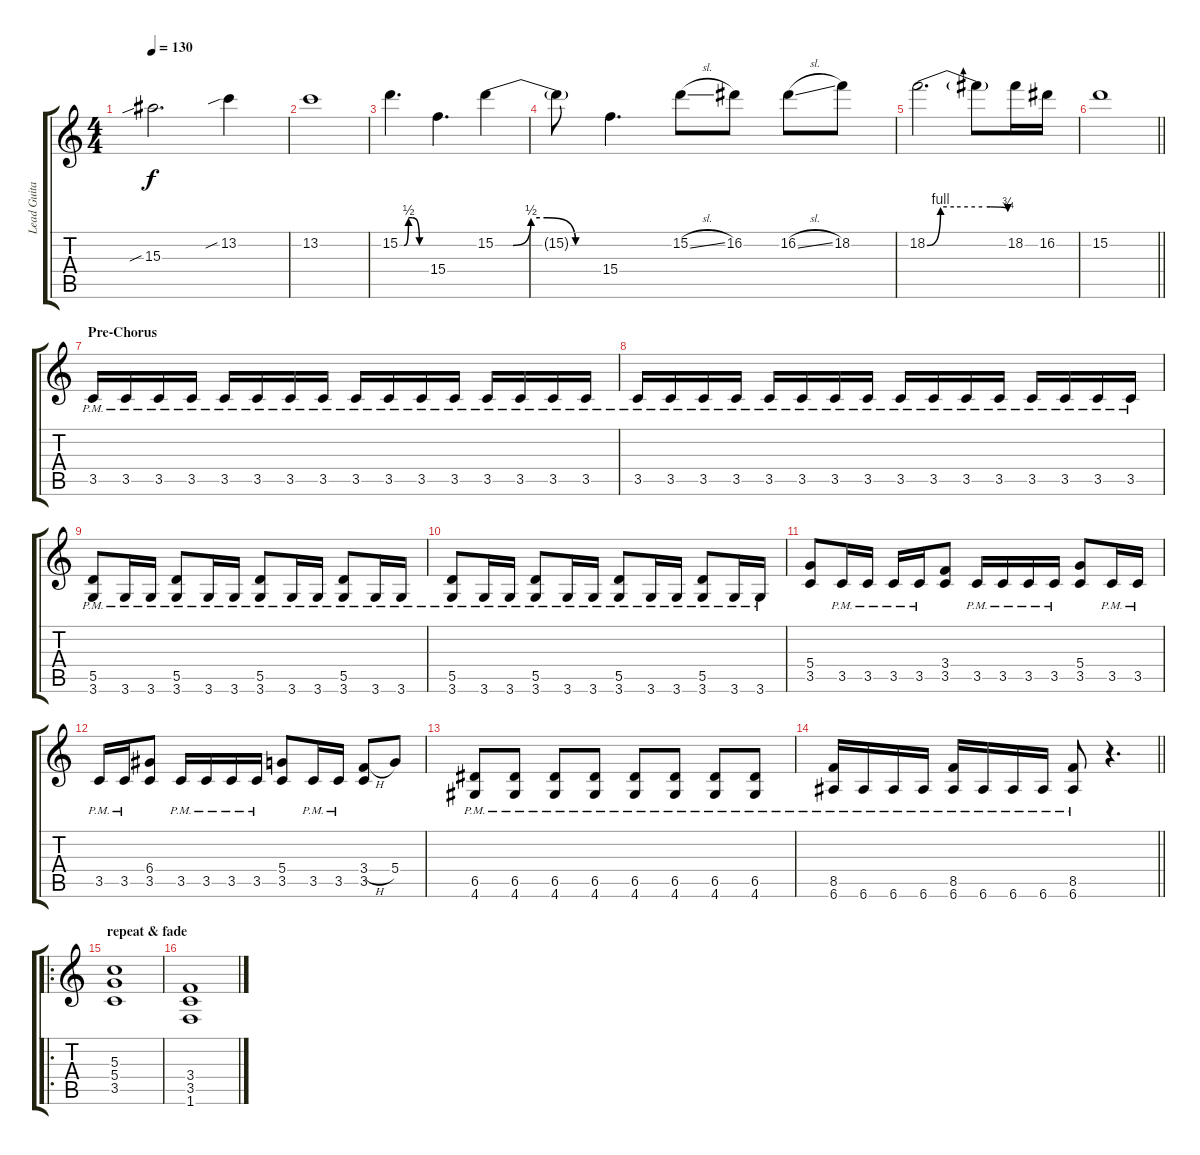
\track ("Lead Guitar" "Lead Guita") {instrument distortionguitar}
\staff {score tabs}
\tuning (E4 B3 G3 D3 A2 E2) {hide}
\ts (4 4)
\tempo 130
\clef g2
\ks c
15.3{sib}.2{d dy f} 13.2{sib}.4 |
13.2.1 |
15.2{be (custom 0 0 10 0 20 2 29 2 45 0 50 0 60 0)}.4{d} 15.4.4{d} 15.2{be (custom 0 0 10 0 20 2 29 2 45 0 60 0)}.4 |
15.2{t}.8 15.4.4{d} 15.2{sl}.8 16.2.8 16.2{sl}.8 18.2.8 |
18.2{be (custom 0 0 10 4 20 4 41 4 47 4 60 3)}.2{d} 18.2{t}.8 18.2.16 16.2.16 |
\barLineRight lightlight
15.2.1 |
\section ("" "Pre-Chorus")
3.5{pm}.16 3.5{pm}.16 3.5{pm}.16 3.5{pm}.16 3.5{pm}.16 3.5{pm}.16 3.5{pm}.16 3.5{pm}.16 3.5{pm}.16 3.5{pm}.16 3.5{pm}.16 3.5{pm}.16 3.5{pm}.16 3.5{pm}.16 3.5{pm}.16 3.5{pm}.16 |
3.5{pm}.16 3.5{pm}.16 3.5{pm}.16 3.5{pm}.16 3.5{pm}.16 3.5{pm}.16 3.5{pm}.16 3.5{pm}.16 3.5{pm}.16 3.5{pm}.16 3.5{pm}.16 3.5{pm}.16 3.5{pm}.16 3.5{pm}.16 3.5{pm}.16 3.5{pm}.16 |
(5.5{pm} 3.6{pm}).8 3.6{pm}.16 3.6{pm}.16 (5.5{pm} 3.6{pm}).8 3.6{pm}.16 3.6{pm}.16 (5.5{pm} 3.6{pm}).8 3.6{pm}.16 3.6{pm}.16 (5.5{pm} 3.6{pm}).8 3.6{pm}.16 3.6{pm}.16 |
(5.5{pm} 3.6{pm}).8 3.6{pm}.16 3.6{pm}.16 (5.5{pm} 3.6{pm}).8 3.6{pm}.16 3.6{pm}.16 (5.5{pm} 3.6{pm}).8 3.6{pm}.16 3.6{pm}.16 (5.5{pm} 3.6{pm}).8 3.6{pm}.16 3.6{pm}.16 |
(5.4 3.5).8 3.5{pm}.16 3.5{pm}.16 3.5{pm}.16 3.5{pm}.16 (3.4 3.5).8 3.5{pm}.16 3.5{pm}.16 3.5{pm}.16 3.5{pm}.16 (5.4 3.5).8 3.5{pm}.16 3.5{pm}.16 |
3.5{pm}.16 3.5{pm}.16 (6.4 3.5).8 3.5{pm}.16 3.5{pm}.16 3.5{pm}.16 3.5{pm}.16 (5.4 3.5).8 3.5{pm}.16 3.5{pm}.16 (3.4{h} 3.5).8 5.4.8 |
(6.5{pm} 4.6{pm}).8 (6.5{pm} 4.6{pm}).8 (6.5{pm} 4.6{pm}).8 (6.5{pm} 4.6{pm}).8 (6.5{pm} 4.6{pm}).8 (6.5{pm} 4.6{pm}).8 (6.5{pm} 4.6{pm}).8 (6.5{pm} 4.6{pm}).8 |
\barLineRight lightlight
(8.5{pm} 6.6{pm}).16 6.6{pm}.16 6.6{pm}.16 6.6{pm}.16 (8.5{pm} 6.6{pm}).16 6.6{pm}.16 6.6{pm}.16 6.6{pm}.16 (8.5{pm} 6.6{pm}).8 r.4{d} |
\ro
\section ("" "repeat & fade")
(5.3 5.4 3.5).1 |
(3.4 3.5 1.6).1
